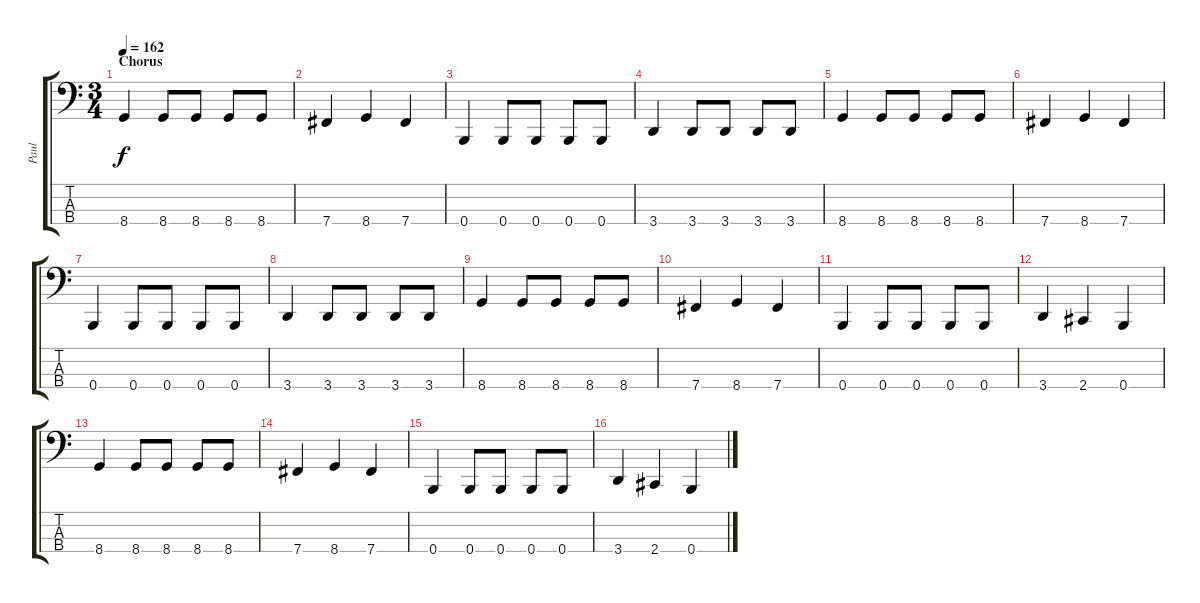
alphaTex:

\track ("Paul" "Paul") {instrument electricbasspick}
\staff {score tabs}
\tuning (E2 B1 Gb1 B0) {hide}
\ts (3 4)
\section ("" "Chorus")
\tempo 162
\clef f4
\ks c
8.4.4{dy f} 8.4.8 8.4.8 8.4.8 8.4.8 |
7.4.4 8.4.4 7.4.4 |
0.4.4 0.4.8 0.4.8 0.4.8 0.4.8 |
3.4.4 3.4.8 3.4.8 3.4.8 3.4.8 |
8.4.4 8.4.8 8.4.8 8.4.8 8.4.8 |
7.4.4 8.4.4 7.4.4 |
0.4.4 0.4.8 0.4.8 0.4.8 0.4.8 |
3.4.4 3.4.8 3.4.8 3.4.8 3.4.8 |
8.4.4 8.4.8 8.4.8 8.4.8 8.4.8 |
7.4.4 8.4.4 7.4.4 |
0.4.4 0.4.8 0.4.8 0.4.8 0.4.8 |
3.4.4 2.4.4 0.4.4 |
8.4.4 8.4.8 8.4.8 8.4.8 8.4.8 |
7.4.4 8.4.4 7.4.4 |
0.4.4 0.4.8 0.4.8 0.4.8 0.4.8 |
3.4.4 2.4.4 0.4.4
